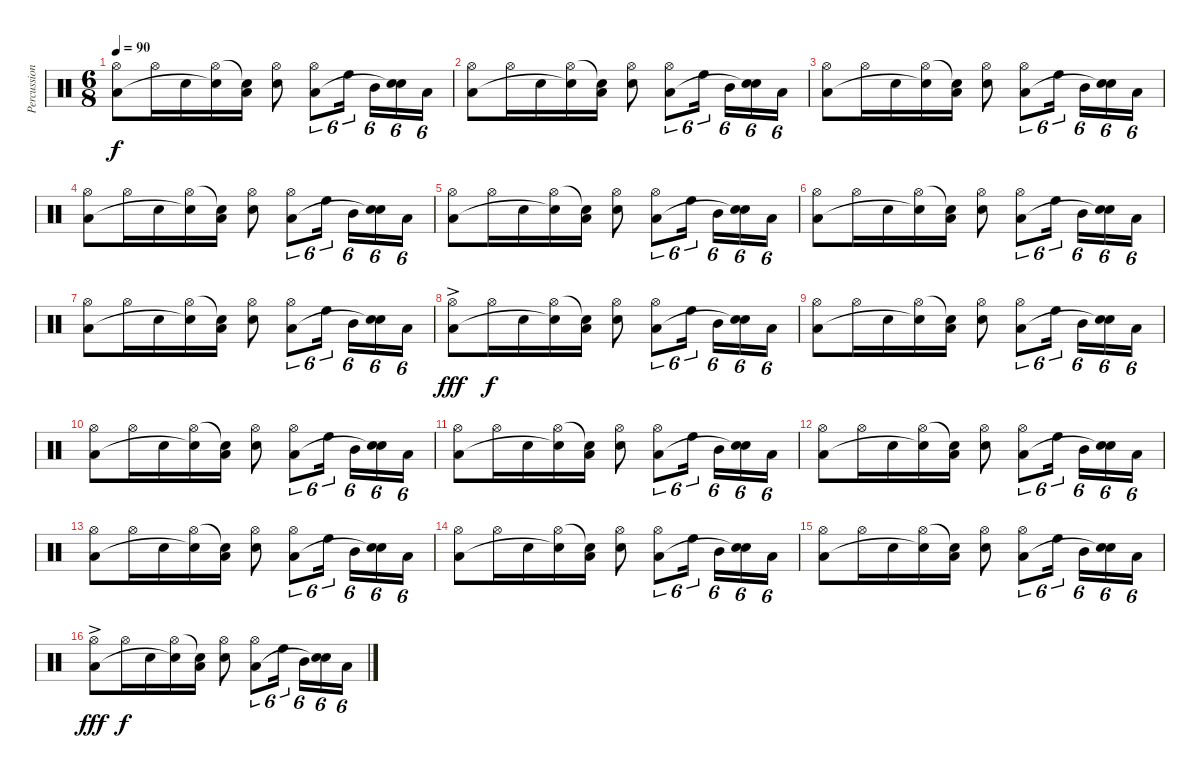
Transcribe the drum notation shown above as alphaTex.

\track ("Percussion 1" "Percussion") {instrument percussion}
\staff {score}
\articulation defaults
\ts (6 8)
\tempo 90
\clef neutral
\ks c
("Hi-Hat (open)" "Low Floor Tom (hit)").8{dy f} "Hi-Hat (open)".16 "Electric Snare (hit)".16 ("Hi-Hat (open)" "Snare (hit)"{t}).16 ("Snare (hit)"{t} "Low Floor Tom (hit)").16 ("Hi-Hat (open)" "Electric Snare (hit)").8 ("Hi-Hat (open)" "Low Floor Tom (hit)").8{tu (6 4)} "High Floor Tom (hit)".16{tu (6 4) beam splitsecondary} "Mid Tom (hit)".16{tu (6 4)} ("Snare (hit) 2" "Snare (hit)"{t}).16{tu (6 4)} "Low Tom (hit)".16{tu (6 4)} |
("Hi-Hat (open)" "Low Floor Tom (hit)").8 "Hi-Hat (open)".16 "Electric Snare (hit)".16 ("Hi-Hat (open)" "Snare (hit)"{t}).16 ("Snare (hit)"{t} "Low Floor Tom (hit)").16 ("Hi-Hat (open)" "Electric Snare (hit)").8 ("Hi-Hat (open)" "Low Floor Tom (hit)").8{tu (6 4)} "High Floor Tom (hit)".16{tu (6 4) beam splitsecondary} "Mid Tom (hit)".16{tu (6 4)} ("Snare (hit) 2" "Snare (hit)"{t}).16{tu (6 4)} "Low Tom (hit)".16{tu (6 4)} |
("Hi-Hat (open)" "Low Floor Tom (hit)").8 "Hi-Hat (open)".16 "Electric Snare (hit)".16 ("Hi-Hat (open)" "Snare (hit)"{t}).16 ("Snare (hit)"{t} "Low Floor Tom (hit)").16 ("Hi-Hat (open)" "Electric Snare (hit)").8 ("Hi-Hat (open)" "Low Floor Tom (hit)").8{tu (6 4)} "High Floor Tom (hit)".16{tu (6 4) beam splitsecondary} "Mid Tom (hit)".16{tu (6 4)} ("Snare (hit) 2" "Snare (hit)"{t}).16{tu (6 4)} "Low Tom (hit)".16{tu (6 4)} |
("Hi-Hat (open)" "Low Floor Tom (hit)").8 "Hi-Hat (open)".16 "Electric Snare (hit)".16 ("Hi-Hat (open)" "Snare (hit)"{t}).16 ("Snare (hit)"{t} "Low Floor Tom (hit)").16 ("Hi-Hat (open)" "Electric Snare (hit)").8 ("Hi-Hat (open)" "Low Floor Tom (hit)").8{tu (6 4)} "High Floor Tom (hit)".16{tu (6 4) beam splitsecondary} "Mid Tom (hit)".16{tu (6 4)} ("Snare (hit) 2" "Snare (hit)"{t}).16{tu (6 4)} "Low Tom (hit)".16{tu (6 4)} |
("Hi-Hat (open)" "Low Floor Tom (hit)").8 "Hi-Hat (open)".16 "Electric Snare (hit)".16 ("Hi-Hat (open)" "Snare (hit)"{t}).16 ("Snare (hit)"{t} "Low Floor Tom (hit)").16 ("Hi-Hat (open)" "Electric Snare (hit)").8 ("Hi-Hat (open)" "Low Floor Tom (hit)").8{tu (6 4)} "High Floor Tom (hit)".16{tu (6 4) beam splitsecondary} "Mid Tom (hit)".16{tu (6 4)} ("Snare (hit) 2" "Snare (hit)"{t}).16{tu (6 4)} "Low Tom (hit)".16{tu (6 4)} |
("Hi-Hat (open)" "Low Floor Tom (hit)").8 "Hi-Hat (open)".16 "Electric Snare (hit)".16 ("Hi-Hat (open)" "Snare (hit)"{t}).16 ("Snare (hit)"{t} "Low Floor Tom (hit)").16 ("Hi-Hat (open)" "Electric Snare (hit)").8 ("Hi-Hat (open)" "Low Floor Tom (hit)").8{tu (6 4)} "High Floor Tom (hit)".16{tu (6 4) beam splitsecondary} "Mid Tom (hit)".16{tu (6 4)} ("Snare (hit) 2" "Snare (hit)"{t}).16{tu (6 4)} "Low Tom (hit)".16{tu (6 4)} |
("Hi-Hat (open)" "Low Floor Tom (hit)").8 "Hi-Hat (open)".16 "Electric Snare (hit)".16 ("Hi-Hat (open)" "Snare (hit)"{t}).16 ("Snare (hit)"{t} "Low Floor Tom (hit)").16 ("Hi-Hat (open)" "Electric Snare (hit)").8 ("Hi-Hat (open)" "Low Floor Tom (hit)").8{tu (6 4)} "High Floor Tom (hit)".16{tu (6 4) beam splitsecondary} "Mid Tom (hit)".16{tu (6 4)} ("Snare (hit) 2" "Snare (hit)"{t}).16{tu (6 4)} "Low Tom (hit)".16{tu (6 4)} |
("Hi-Hat (open)"{ac} "Low Floor Tom (hit)").8{dy fff} "Hi-Hat (open)".16{dy f} "Electric Snare (hit)".16 ("Hi-Hat (open)" "Snare (hit)"{t}).16 ("Snare (hit)"{t} "Low Floor Tom (hit)").16 ("Hi-Hat (open)" "Electric Snare (hit)").8 ("Hi-Hat (open)" "Low Floor Tom (hit)").8{tu (6 4)} "High Floor Tom (hit)".16{tu (6 4) beam splitsecondary} "Mid Tom (hit)".16{tu (6 4)} ("Snare (hit) 2" "Snare (hit)"{t}).16{tu (6 4)} "Low Tom (hit)".16{tu (6 4)} |
("Hi-Hat (open)" "Low Floor Tom (hit)").8 "Hi-Hat (open)".16 "Electric Snare (hit)".16 ("Hi-Hat (open)" "Snare (hit)"{t}).16 ("Snare (hit)"{t} "Low Floor Tom (hit)").16 ("Hi-Hat (open)" "Electric Snare (hit)").8 ("Hi-Hat (open)" "Low Floor Tom (hit)").8{tu (6 4)} "High Floor Tom (hit)".16{tu (6 4) beam splitsecondary} "Mid Tom (hit)".16{tu (6 4)} ("Snare (hit) 2" "Snare (hit)"{t}).16{tu (6 4)} "Low Tom (hit)".16{tu (6 4)} |
("Hi-Hat (open)" "Low Floor Tom (hit)").8 "Hi-Hat (open)".16 "Electric Snare (hit)".16 ("Hi-Hat (open)" "Snare (hit)"{t}).16 ("Snare (hit)"{t} "Low Floor Tom (hit)").16 ("Hi-Hat (open)" "Electric Snare (hit)").8 ("Hi-Hat (open)" "Low Floor Tom (hit)").8{tu (6 4)} "High Floor Tom (hit)".16{tu (6 4) beam splitsecondary} "Mid Tom (hit)".16{tu (6 4)} ("Snare (hit) 2" "Snare (hit)"{t}).16{tu (6 4)} "Low Tom (hit)".16{tu (6 4)} |
("Hi-Hat (open)" "Low Floor Tom (hit)").8 "Hi-Hat (open)".16 "Electric Snare (hit)".16 ("Hi-Hat (open)" "Snare (hit)"{t}).16 ("Snare (hit)"{t} "Low Floor Tom (hit)").16 ("Hi-Hat (open)" "Electric Snare (hit)").8 ("Hi-Hat (open)" "Low Floor Tom (hit)").8{tu (6 4)} "High Floor Tom (hit)".16{tu (6 4) beam splitsecondary} "Mid Tom (hit)".16{tu (6 4)} ("Snare (hit) 2" "Snare (hit)"{t}).16{tu (6 4)} "Low Tom (hit)".16{tu (6 4)} |
("Hi-Hat (open)" "Low Floor Tom (hit)").8 "Hi-Hat (open)".16 "Electric Snare (hit)".16 ("Hi-Hat (open)" "Snare (hit)"{t}).16 ("Snare (hit)"{t} "Low Floor Tom (hit)").16 ("Hi-Hat (open)" "Electric Snare (hit)").8 ("Hi-Hat (open)" "Low Floor Tom (hit)").8{tu (6 4)} "High Floor Tom (hit)".16{tu (6 4) beam splitsecondary} "Mid Tom (hit)".16{tu (6 4)} ("Snare (hit) 2" "Snare (hit)"{t}).16{tu (6 4)} "Low Tom (hit)".16{tu (6 4)} |
("Hi-Hat (open)" "Low Floor Tom (hit)").8 "Hi-Hat (open)".16 "Electric Snare (hit)".16 ("Hi-Hat (open)" "Snare (hit)"{t}).16 ("Snare (hit)"{t} "Low Floor Tom (hit)").16 ("Hi-Hat (open)" "Electric Snare (hit)").8 ("Hi-Hat (open)" "Low Floor Tom (hit)").8{tu (6 4)} "High Floor Tom (hit)".16{tu (6 4) beam splitsecondary} "Mid Tom (hit)".16{tu (6 4)} ("Snare (hit) 2" "Snare (hit)"{t}).16{tu (6 4)} "Low Tom (hit)".16{tu (6 4)} |
("Hi-Hat (open)" "Low Floor Tom (hit)").8 "Hi-Hat (open)".16 "Electric Snare (hit)".16 ("Hi-Hat (open)" "Snare (hit)"{t}).16 ("Snare (hit)"{t} "Low Floor Tom (hit)").16 ("Hi-Hat (open)" "Electric Snare (hit)").8 ("Hi-Hat (open)" "Low Floor Tom (hit)").8{tu (6 4)} "High Floor Tom (hit)".16{tu (6 4) beam splitsecondary} "Mid Tom (hit)".16{tu (6 4)} ("Snare (hit) 2" "Snare (hit)"{t}).16{tu (6 4)} "Low Tom (hit)".16{tu (6 4)} |
("Hi-Hat (open)" "Low Floor Tom (hit)").8 "Hi-Hat (open)".16 "Electric Snare (hit)".16 ("Hi-Hat (open)" "Snare (hit)"{t}).16 ("Snare (hit)"{t} "Low Floor Tom (hit)").16 ("Hi-Hat (open)" "Electric Snare (hit)").8 ("Hi-Hat (open)" "Low Floor Tom (hit)").8{tu (6 4)} "High Floor Tom (hit)".16{tu (6 4) beam splitsecondary} "Mid Tom (hit)".16{tu (6 4)} ("Snare (hit) 2" "Snare (hit)"{t}).16{tu (6 4)} "Low Tom (hit)".16{tu (6 4)} |
("Hi-Hat (open)"{ac} "Low Floor Tom (hit)").8{dy fff} "Hi-Hat (open)".16{dy f} "Electric Snare (hit)".16 ("Hi-Hat (open)" "Snare (hit)"{t}).16 ("Snare (hit)"{t} "Low Floor Tom (hit)").16 ("Hi-Hat (open)" "Electric Snare (hit)").8 ("Hi-Hat (open)" "Low Floor Tom (hit)").8{tu (6 4)} "High Floor Tom (hit)".16{tu (6 4) beam splitsecondary} "Mid Tom (hit)".16{tu (6 4)} ("Snare (hit) 2" "Snare (hit)"{t}).16{tu (6 4)} "Low Tom (hit)".16{tu (6 4)}
